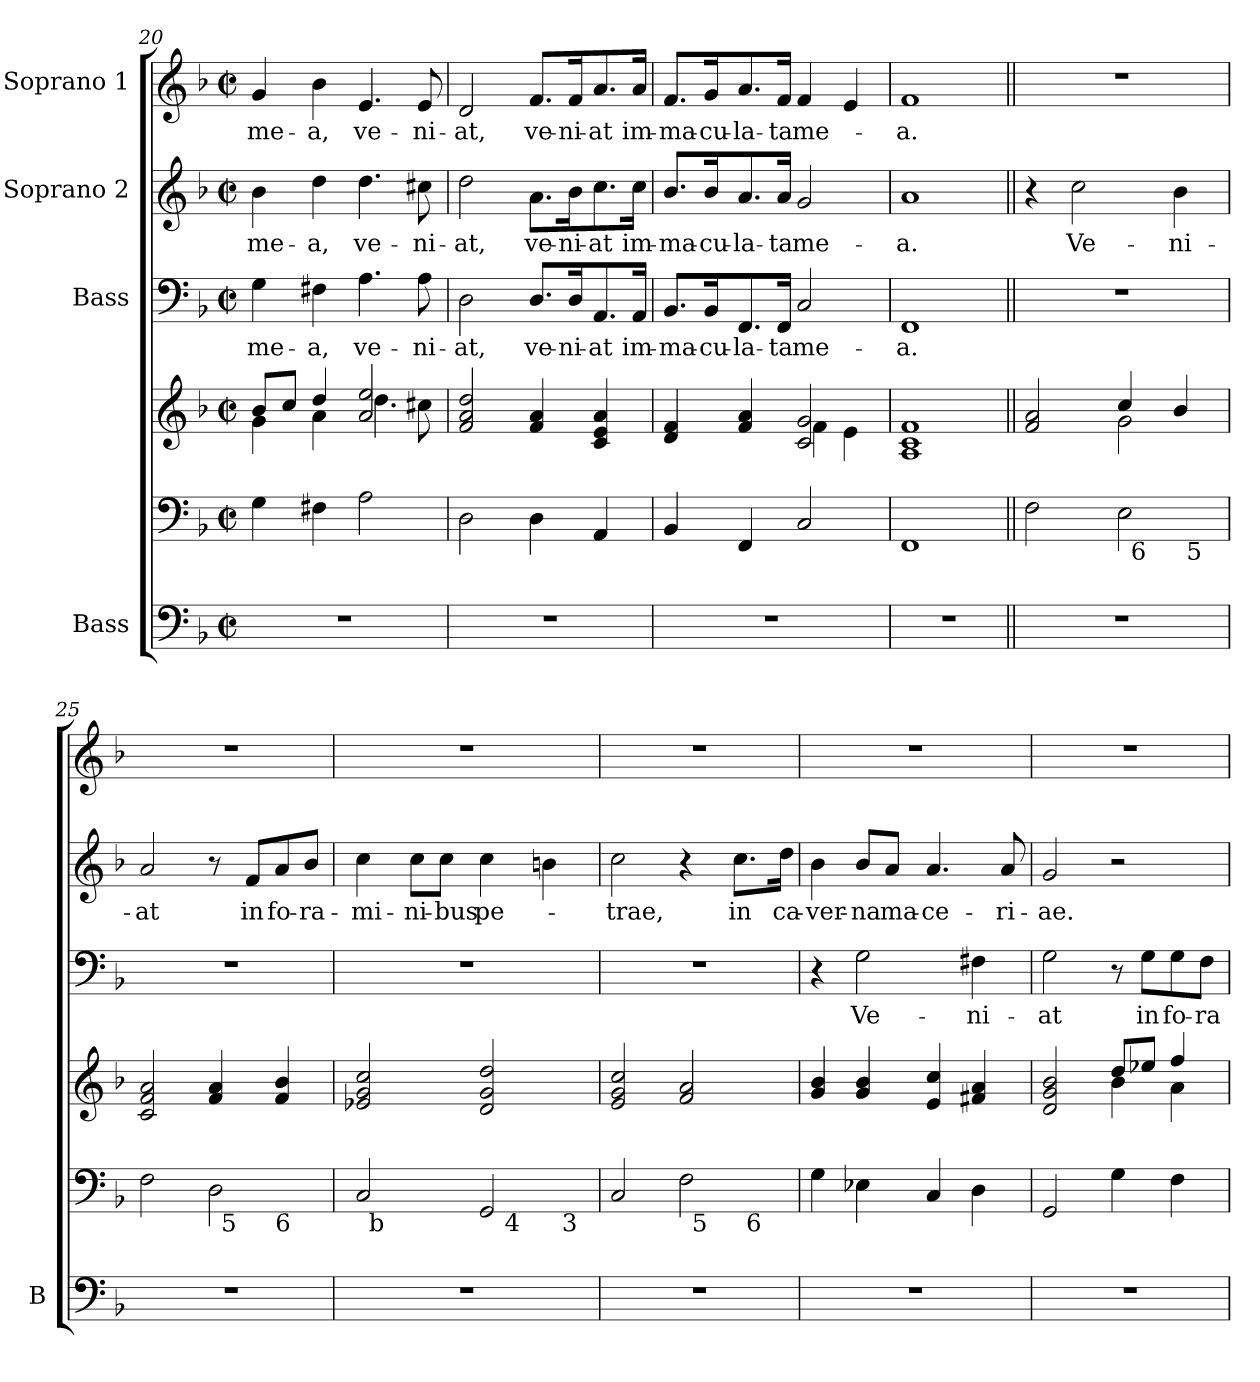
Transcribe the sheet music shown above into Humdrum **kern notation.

**kern	**kern	**kern	**kern	**text	**kern	**text	**kern	**text
*part5	*part4	*part4	*part3	*part3	*part2	*part2	*part1	*part1
*staff6	*staff5	*staff4	*staff3	*staff3	*staff2	*staff2	*staff1	*staff1
*I"Bass	*	*	*I"Bass	*	*I"Soprano 2	*	*I"Soprano 1	*
*I'B	*	*	*	*	*	*	*	*
*clefF4	*clefF4	*clefG2	*clefF4	*	*clefG2	*	*clefG2	*
*k[b-]	*k[b-]	*k[b-]	*k[b-]	*	*k[b-]	*	*k[b-]	*
*F:	*F:	*F:	*F:	*	*F:	*	*F:	*
*M2/2	*M2/2	*M2/2	*M2/2	*	*M2/2	*	*M2/2	*
*met(c|)	*met(c|)	*met(c|)	*met(c|)	*	*met(c|)	*	*met(c|)	*
=20	=20	=20	=20	=20	=20	=20	=20	=20
*	*	*^	*	*	*	*	*	*
1r	4G\	8b-/L	4g\	4G\	me-	4b-\	me-	4g/	me-
.	.	8cc/J	.	.	.	.	.	.	.
.	4F#X\	4dd/	4a\	4F#X\	-a,	4dd\	-a,	4b-\	-a,
.	2A\	2a/ 2ee/	4.dd\	4.A\	ve-	4.dd\	ve-	4.e/	ve-
.	.	.	8cc#X\	8A\	-ni-	8cc#X\	-ni-	8e/	-ni-
*	*	*v	*v	*	*	*	*	*	*
!!LO:LB:g=z
=21	=21	=21	=21	=21	=21	=21	=21	=21
1r	2D\	2f/ 2a/ 2dd/	2D\	-at,	2dd\	-at,	2d/	-at,
.	4D\	4f/ 4a/	8.D/L	ve-	8.a\L	ve-	8.f/L	ve-
.	.	.	16D/K	-ni-	16b-\K	-ni-	16f/K	-ni-
.	4AA/	4c/ 4e/ 4a/	8.AA/	-at	8.cc\	-at	8.a/	-at
.	.	.	16AA/Jk	im-	16cc\Jk	im-	16a/Jk	im-
=22	=22	=22	=22	=22	=22	=22	=22	=22
*	*	*^	*	*	*	*	*	*
1r	4BB-/	4d/ 4f/	2ryy	8.BB-/L	-ma-	8.b-/L	-ma-	8.f/L	-ma-
.	.	.	.	16BB-/K	-cu-	16b-/K	-cu-	16g/K	-cu-
.	4FF/	4f/ 4a/	.	8.FF/	-la-	8.a/	-la-	8.a/	-la-
.	.	.	.	16FF/Jk	-ta	16a/Jk	-ta	16f/Jk	-ta
.	2C/	2c/ 2g/	4f\	2C/	me-	2g/	me-	4f/	me-
.	.	.	4e\	.	.	.	.	4e/	.
*	*	*v	*v	*	*	*	*	*	*
=23	=23	=23	=23	=23	=23	=23	=23	=23
1r	1FF	1A 1c 1f	1FF	-a.	1a	-a.	1f	-a.
=24||	=24||	=24||	=24||	=24||	=24||	=24||	=24||	=24||
*	*^	*^	*	*	*	*	*	*
*	*	*^	*	*	*	*	*	*	*	*
1r	2F\	2ryy	2ryy	2f/ 2a/	2ryy	1r	.	4r	.	1r	.
.	.	.	.	.	.	.	.	2cc\	Ve-	.	.
.	2E\	32ryy	4ryy	2g\	4cc/	.	.	.	.	.	.
!	!	!LO:TX:b:t=6	!	!	!	!	!	!	!	!	!
.	.	4...ryy	.	.	.	.	.	.	.	.	.
.	.	.	32ryy	.	4b-/	.	.	4b-\	-ni-	.	.
!	!	!	!LO:TX:b:t=5	!	!	!	!	!	!	!	!
.	.	.	8..ryy	.	.	.	.	.	.	.	.
*	*	*	*	*v	*v	*	*	*	*	*	*
=25	=25	=25	=25	=25	=25	=25	=25	=25	=25	=25
1r	2F\	2ryy	2.ryy	2c/ 2f/ 2a/	1r	.	2a/	-at	1r	.
.	2D\	32ryy	.	4f/ 4a/	.	.	8r	.	.	.
!	!	!LO:TX:b:t=5	!	!	!	!	!	!	!	!
.	.	4...ryy	.	.	.	.	.	.	.	.
.	.	.	.	.	.	.	8f/L	in	.	.
!	!	!	!LO:TX:b:t=6	!	!	!	!	!	!	!
.	.	.	4ryy	4f/ 4b-/	.	.	8a/	fo-	.	.
.	.	.	.	.	.	.	8b-/J	-ra-	.	.
!!LO:LB:g=z
=26	=26	=26	=26	=26	=26	=26	=26	=26	=26	=26
*	*	*	*^	*	*	*	*	*	*	*
1r	2C/	32ryy	2ryy	2ryy	2e-X/ 2g/ 2cc/	1r	.	4cc\	-mi-	1r	.
!	!	!LO:TX:b:t=b	!	!	!	!	!	!	!	!	!
.	.	2ryy	.	.	.	.	.	.	.	.	.
.	.	.	.	.	.	.	.	8cc\L	-ni-	.	.
.	.	.	.	.	.	.	.	8cc\J	-bus	.	.
.	2GG/	.	16ryy	4ryy	2d/ 2g/ 2dd/	.	.	4cc\	pe-	.	.
.	.	4...ryy	.	.	.	.	.	.	.	.	.
!	!	!	!LO:TX:b:t=4	!	!	!	!	!	!	!	!
.	.	.	4..ryy	.	.	.	.	.	.	.	.
.	.	.	.	16ryy	.	.	.	4bn\	.	.	.
!	!	!	!	!LO:TX:b:t=3	!	!	!	!	!	!	!
.	.	.	.	8.ryy	.	.	.	.	.	.	.
*	*	*	*v	*v	*	*	*	*	*	*	*
=27	=27	=27	=27	=27	=27	=27	=27	=27	=27	=27
1r	2C/	2ryy	2ryy	2e/ 2g/ 2cc/	1r	.	2cc\	-trae,	1r	.
.	2F\	32ryy	4ryy	2f/ 2a/	.	.	4r	.	.	.
!	!	!LO:TX:b:t=5	!	!	!	!	!	!	!	!
.	.	4...ryy	.	.	.	.	.	.	.	.
.	.	.	32ryy	.	.	.	8.cc\L	in	.	.
!	!	!	!LO:TX:b:t=6	!	!	!	!	!	!	!
.	.	.	8..ryy	.	.	.	.	.	.	.
.	.	.	.	.	.	.	16dd\Jk	ca-	.	.
*	*v	*v	*v	*	*	*	*	*	*	*
=28	=28	=28	=28	=28	=28	=28	=28	=28
1r	4G\	4g/ 4b-/	4r	.	4b-\	-ver-	1r	.
.	4E-X\	4g/ 4b-/	2G\	Ve-	8b-/L	-na	.	.
.	.	.	.	.	8a/J	ma-	.	.
.	4C/	4e/ 4cc/	.	.	4.a/	-ce-	.	.
.	4D\	4f#X/ 4a/	4F#X\	-ni-	.	.	.	.
.	.	.	.	.	8a/	-ri-	.	.
=29	=29	=29	=29	=29	=29	=29	=29	=29
*	*	*^	*	*	*	*	*	*
1r	2GG/	2d/ 2g/ 2b-/	2ryy	2G\	-at	2g/	-ae.	1r	.
.	4G\	8dd/L	4b-\	8r	.	2r	.	.	.
.	.	8ee-X/J	.	8G\L	in	.	.	.	.
.	4F\	4ff/	4a\	8G\	fo-	.	.	.	.
.	.	.	.	8F\J	-ra-	.	.	.	.
*	*	*v	*v	*	*	*	*	*	*
=	=	=	=	=	=	=	=	=
*-	*-	*-	*-	*-	*-	*-	*-	*-
